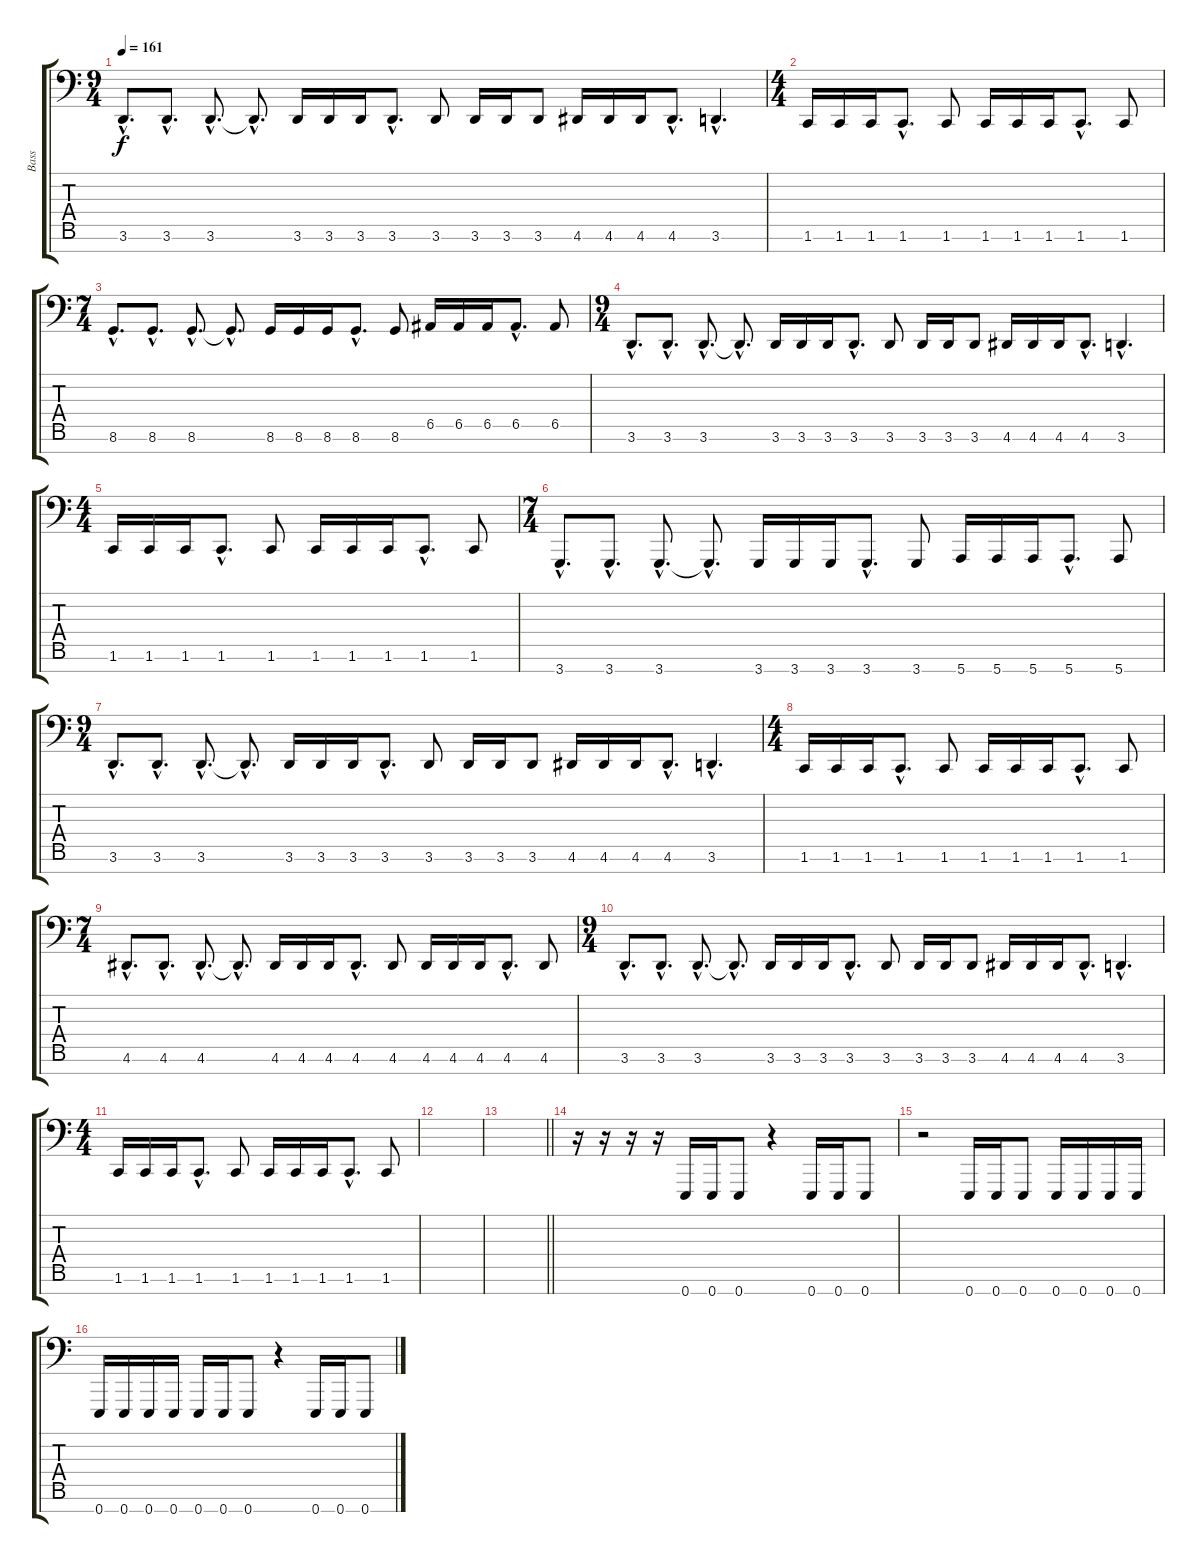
\track ("Bass" "Bass") {instrument electricbassfinger}
\staff {score tabs}
\tuning (B2 Gb2 E2 B1 E1 B0 E0) {hide}
\ts (9 4)
\tempo 161
\clef f4
\ks c
3.6{hac}.8{d dy f} 3.6{hac}.8{d} 3.6{hac}.8{d} 3.6{hac t}.8{d} 3.6.16 3.6.16 3.6.16 3.6{hac}.8{d} 3.6.8 3.6.16 3.6.16 3.6.8 4.6.16 4.6.16 4.6.16 4.6{hac}.8{d} 3.6{hac}.4{d} |
\ts (4 4)
1.6.16 1.6.16 1.6.16 1.6{hac}.8{d} 1.6.8 1.6.16 1.6.16 1.6.16 1.6{hac}.8{d} 1.6.8 |
\ts (7 4)
8.6{hac}.8{d} 8.6{hac}.8{d} 8.6{hac}.8{d} 8.6{hac t}.8{d} 8.6.16 8.6.16 8.6.16 8.6{hac}.8{d} 8.6.8 6.5.16 6.5.16 6.5.16 6.5{hac}.8{d} 6.5.8 |
\ts (9 4)
3.6{hac}.8{d} 3.6{hac}.8{d} 3.6{hac}.8{d} 3.6{hac t}.8{d} 3.6.16 3.6.16 3.6.16 3.6{hac}.8{d} 3.6.8 3.6.16 3.6.16 3.6.8 4.6.16 4.6.16 4.6.16 4.6{hac}.8{d} 3.6{hac}.4{d} |
\ts (4 4)
1.6.16 1.6.16 1.6.16 1.6{hac}.8{d} 1.6.8 1.6.16 1.6.16 1.6.16 1.6{hac}.8{d} 1.6.8 |
\ts (7 4)
3.7{hac}.8{d} 3.7{hac}.8{d} 3.7{hac}.8{d} 3.7{hac t}.8{d} 3.7.16 3.7.16 3.7.16 3.7{hac}.8{d} 3.7.8 5.7.16 5.7.16 5.7.16 5.7{hac}.8{d} 5.7.8 |
\ts (9 4)
3.6{hac}.8{d} 3.6{hac}.8{d} 3.6{hac}.8{d} 3.6{hac t}.8{d} 3.6.16 3.6.16 3.6.16 3.6{hac}.8{d} 3.6.8 3.6.16 3.6.16 3.6.8 4.6.16 4.6.16 4.6.16 4.6{hac}.8{d} 3.6{hac}.4{d} |
\ts (4 4)
1.6.16 1.6.16 1.6.16 1.6{hac}.8{d} 1.6.8 1.6.16 1.6.16 1.6.16 1.6{hac}.8{d} 1.6.8 |
\ts (7 4)
4.6{hac}.8{d} 4.6{hac}.8{d} 4.6{hac}.8{d} 4.6{hac t}.8{d} 4.6.16 4.6.16 4.6.16 4.6{hac}.8{d} 4.6.8 4.6.16 4.6.16 4.6.16 4.6{hac}.8{d} 4.6.8 |
\ts (9 4)
3.6{hac}.8{d} 3.6{hac}.8{d} 3.6{hac}.8{d} 3.6{hac t}.8{d} 3.6.16 3.6.16 3.6.16 3.6{hac}.8{d} 3.6.8 3.6.16 3.6.16 3.6.8 4.6.16 4.6.16 4.6.16 4.6{hac}.8{d} 3.6{hac}.4{d} |
\ts (4 4)
1.6.16 1.6.16 1.6.16 1.6{hac}.8{d} 1.6.8 1.6.16 1.6.16 1.6.16 1.6{hac}.8{d} 1.6.8 |
|
\barLineRight lightlight
|
\section ("" "")
r.16 r.16 r.16 r.16 0.7.16 0.7.16 0.7.8 r.4 0.7.16 0.7.16 0.7.8 |
r.2 0.7.16 0.7.16 0.7.8 0.7.16 0.7.16 0.7.16 0.7.16 |
0.7.16 0.7.16 0.7.16 0.7.16 0.7.16 0.7.16 0.7.8 r.4 0.7.16 0.7.16 0.7.8
